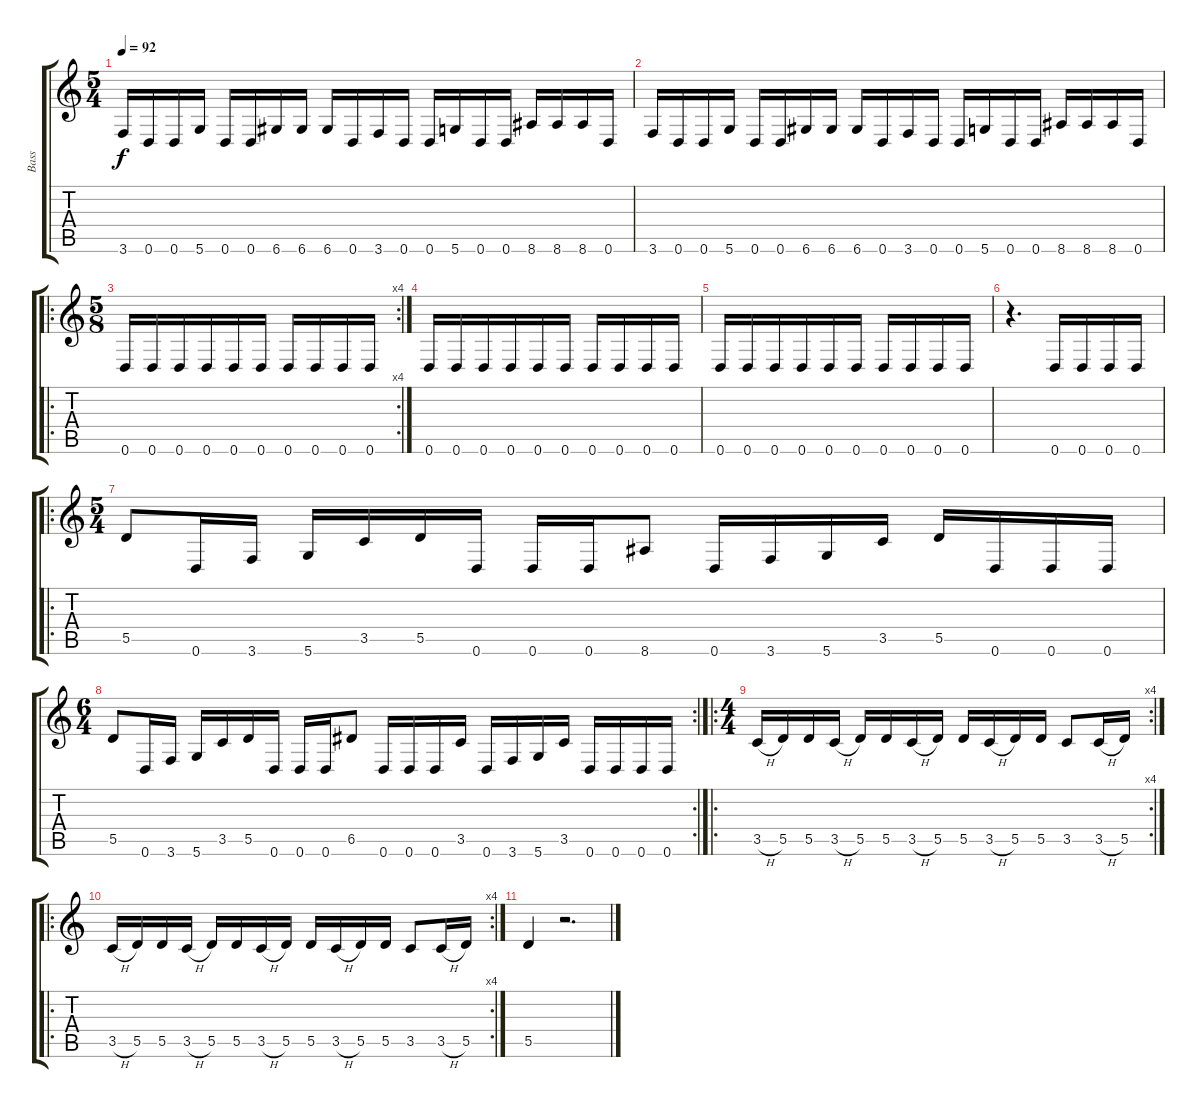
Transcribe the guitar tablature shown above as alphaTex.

\track ("Bass                " "Bass      ") {instrument electricbassfinger}
\staff {score tabs}
\tuning (E4 B3 G3 D3 A2 D2) {hide}
\ts (5 4)
\tempo 92
\clef g2
\ks c
3.6.16{dy f} 0.6.16 0.6.16 5.6.16 0.6.16 0.6.16 6.6.16 6.6.16 6.6.16 0.6.16 3.6.16 0.6.16 0.6.16 5.6.16 0.6.16 0.6.16 8.6.16 8.6.16 8.6.16 0.6.16 |
3.6.16 0.6.16 0.6.16 5.6.16 0.6.16 0.6.16 6.6.16 6.6.16 6.6.16 0.6.16 3.6.16 0.6.16 0.6.16 5.6.16 0.6.16 0.6.16 8.6.16 8.6.16 8.6.16 0.6.16 |
\ro
\rc 4
\ts (5 8)
0.6.16 0.6.16 0.6.16 0.6.16 0.6.16 0.6.16 0.6.16 0.6.16 0.6.16 0.6.16 |
0.6.16 0.6.16 0.6.16 0.6.16 0.6.16 0.6.16 0.6.16 0.6.16 0.6.16 0.6.16 |
0.6.16 0.6.16 0.6.16 0.6.16 0.6.16 0.6.16 0.6.16 0.6.16 0.6.16 0.6.16 |
r.4{d} 0.6.16 0.6.16 0.6.16 0.6.16 |
\ro
\ts (5 4)
5.5.8 0.6.16 3.6.16 5.6.16 3.5.16 5.5.16 0.6.16 0.6.16 0.6.16 8.6.8 0.6.16 3.6.16 5.6.16 3.5.16 5.5.16 0.6.16 0.6.16 0.6.16 |
\rc 2
\ts (6 4)
5.5.8 0.6.16 3.6.16 5.6.16 3.5.16 5.5.16 0.6.16 0.6.16 0.6.16 6.5.8 0.6.16 0.6.16 0.6.16 3.5.16 0.6.16 3.6.16 5.6.16 3.5.16 0.6.16 0.6.16 0.6.16 0.6.16 |
\ro
\rc 4
\ts (4 4)
3.5{h}.16 5.5.16 5.5.16 3.5{h}.16 5.5.16 5.5.16 3.5{h}.16 5.5.16 5.5.16 3.5{h}.16 5.5.16 5.5.16 3.5.8 3.5{h}.16 5.5.16 |
\ro
\rc 4
3.5{h}.16 5.5.16 5.5.16 3.5{h}.16 5.5.16 5.5.16 3.5{h}.16 5.5.16 5.5.16 3.5{h}.16 5.5.16 5.5.16 3.5.8 3.5{h}.16 5.5.16 |
5.5.4 r.2{d}
